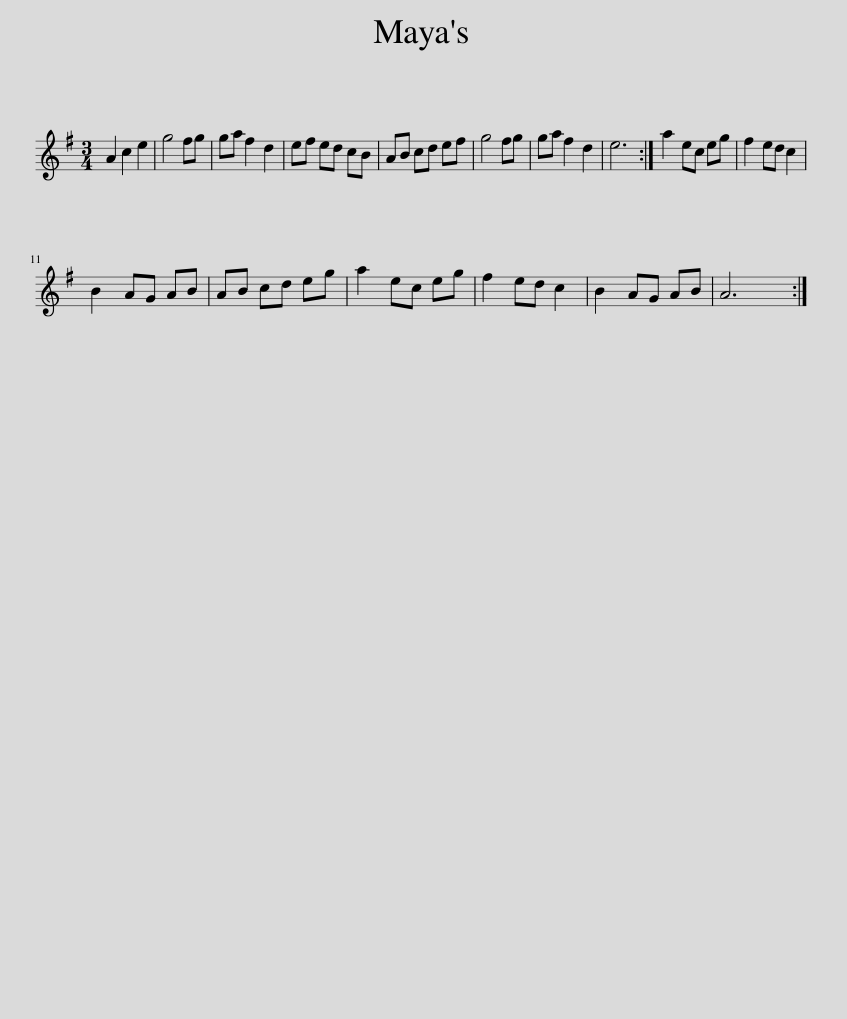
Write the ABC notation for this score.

X:1
L:1/8
M:3/4
I:linebreak $
K:G
V:1 treble
V:1
 A2 c2 e2 | g4 fg | ga f2 d2 | ef ed cB | AB cd ef | %5
 g4 fg | ga f2 d2 | e6 :| a2 ec eg | f2 ed c2 |$ %10
 B2 AG AB | AB cd eg | a2 ec eg | f2 ed c2 | B2 AG AB | %15
 A6 :| %16
